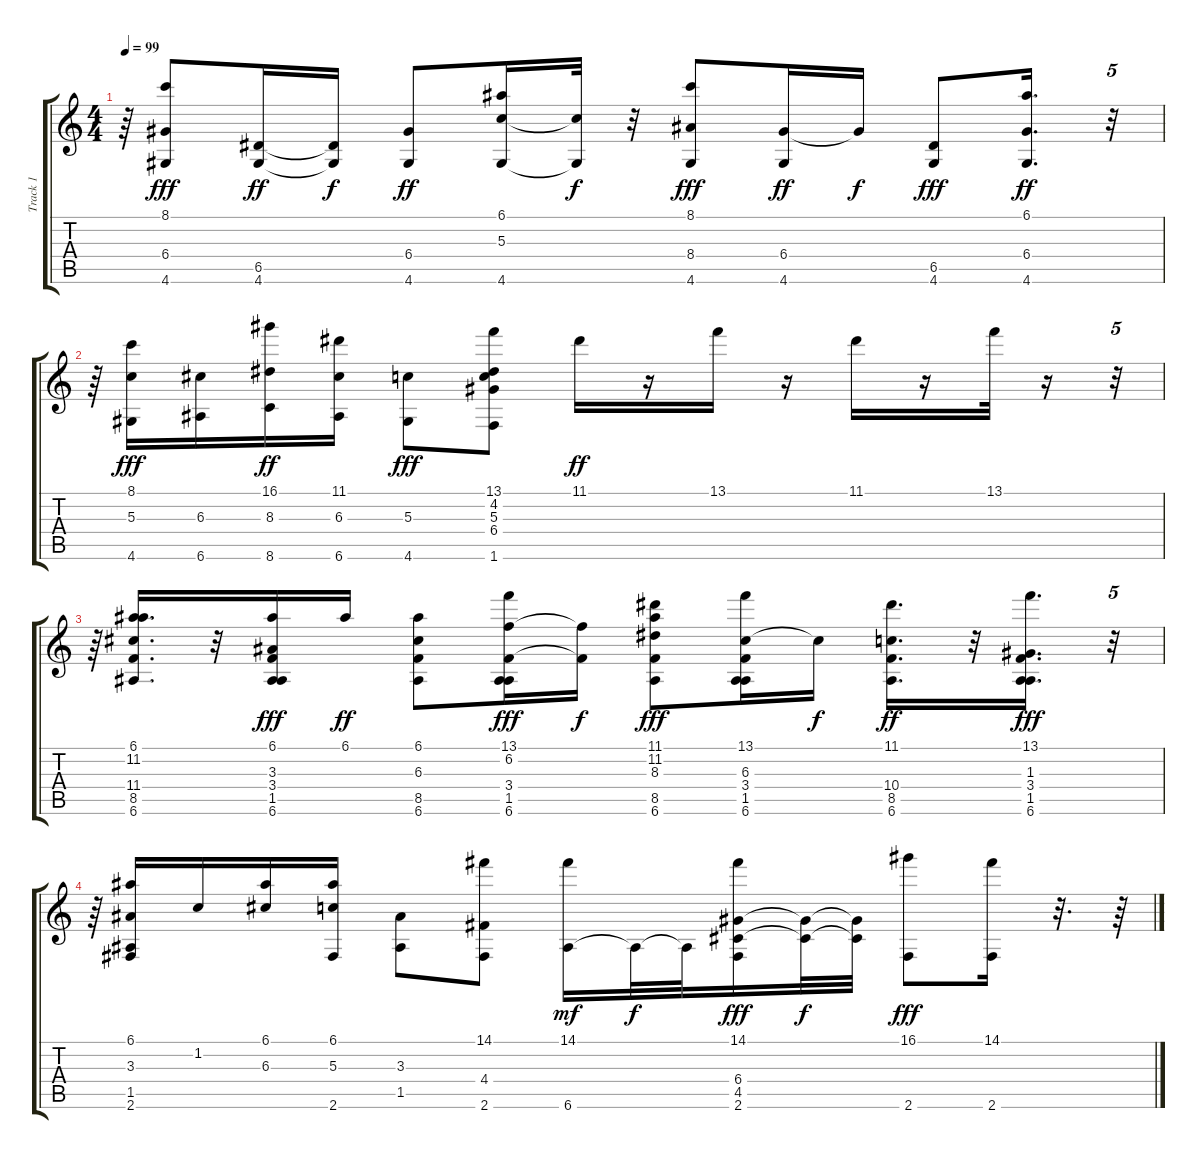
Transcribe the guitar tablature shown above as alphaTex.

\track ("Track 1" "Track 1") {instrument acousticguitarsteel}
\staff {score tabs}
\tuning (E4 B3 G3 D3 A2 E2) {hide}
\ts (4 4)
\tempo 99
\clef g2
\ks c
r.64{dy ff} (8.1 6.4 4.6).8{dy fff} (6.5 4.6).16{dy ff} (6.5{t} 4.6{t}).16{dy f} (6.4 4.6).8{dy ff} (6.1 5.3 4.6).16 (5.3{t} 4.6{t}).32{dy f} r.32 (8.1 8.4 4.6).8{dy fff} (6.4 4.6).16{dy ff} 6.4{t}.16{dy f} (6.5 4.6).8{dy fff} (6.1 6.4 4.6).16{d dy ff} r.32{tu (5 4)} |
r.64 (8.1 5.3 4.6).16{dy fff} (6.3 6.6).16 (16.1 8.3 8.6).16{dy ff} (11.1 6.3 6.6).16 (5.3 4.6).8{dy fff} (13.1 4.2 5.3 6.4 1.6).8 11.1.16{dy ff} r.16 13.1.16 r.16 11.1.16 r.16 13.1.32 r.16 r.32{tu (5 4)} |
r.64 (6.1 11.2 11.4 8.5 6.6).16{d} r.32 (6.1 3.3 3.4 1.5 6.6).16{dy fff} 6.1.16{dy ff} (6.1 6.3 8.5 6.6).8 (13.1 6.2 3.4 1.5 6.6).16{dy fff} (6.2{t} 3.4{t}).16{dy f} (11.1 11.2 8.3 8.5 6.6).8{dy fff} (13.1 6.3 3.4 1.5 6.6).16 6.3{t}.16{dy f} (11.1 10.4 8.5 6.6).16{d dy ff} r.32 (13.1 1.3 3.4 1.5 6.6).16{d dy fff} r.32{tu (5 4)} |
r.64 (6.1 3.3 1.5 2.6).16 1.2.16 (6.1 6.3).16 (6.1 5.3 2.6).16 (3.3 1.5).8 (14.1 4.4 2.6).8 (14.1 6.6).16{dy mf} 6.6{t}.32{dy f} 6.6{t}.32 (14.1 6.4 4.5 2.6).16{dy fff} (6.4{t} 4.5{t}).32{dy f} (6.4{t} 4.5{t}).32 (16.1 2.6).8{dy fff} (14.1 2.6).16 r.32{d} r.64
